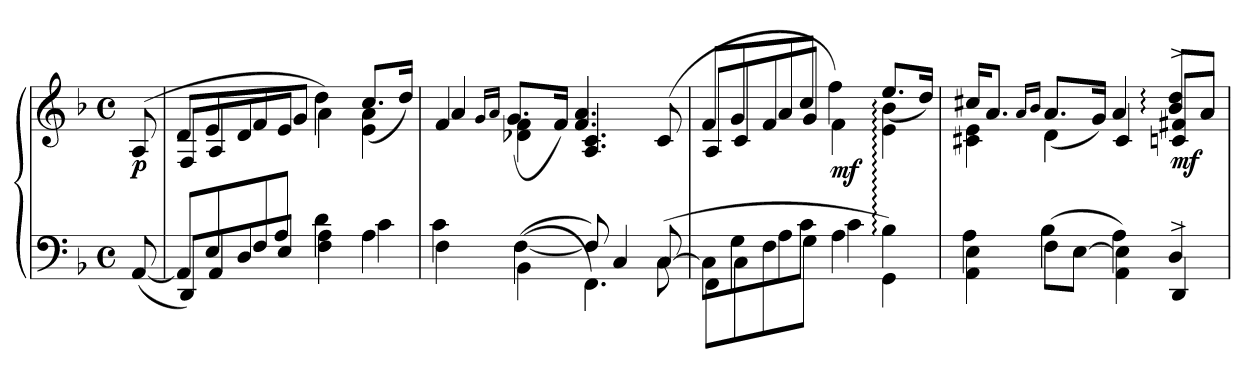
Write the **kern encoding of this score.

**kern	**kern	**dynam
*part1	*part1	*part1
*staff2	*staff1	*staff1/2
*clefF4	*clefG2	*
*k[b-]	*k[b-]	*
*M4/4	*M4/4	*
*met(c)	*met(c)	*
=	=	=
!	!	!LO:DY:b
(<[8AA/	(<8A/	p
=1	=1	=1
*^	*^	*
8DD/L)	8AA/L]	8F/L	8d/L	.
8AA/	8E/	8A/	8e/	.
8D/	8F/	8d/	8f/	.
8E/J	8A/J	8e/J	8g/J	.
4F\ 4A\	4d\	4a\)	4dd\	.
4A\	4c\	4e\ 4a\	(>8.cc/L	.
.	.	.	16dd/Jk)	.
=2	=2	=2	=2	=2
4F\	4c\	4f/	4a/	.
.	.	.	16qqg/LL	.
.	.	.	16qqa/JJ	.
(<4BB-\	(>[4F\	4d-X\ 4f\	(>8.g/L	.
.	.	.	16f/Jk)	.
4.FF\)	8F/])	4.A/ 4.c/	4.f/ 4.a/	.
.	4C/	.	.	.
(<[8C\	8C/	(>8c/	8ryy	.
=3	=3	=3	=3	=3
8FF\L	8C\L]	8A/L	8f/L	.
8C\	8G\	8c/	8g/	.
8F\	8A\	8f/	8a/	.
8G\J	8c\J	8g/J	8cc/J	.
!	!	!	!	!LO:DY:b
!	!	!	!	!LO:DY:n=1:b
!	!	!	!	!LO:DY:n=2:b
4A\	4c\	4f\	4ff\)	[ mf ]
4GG\	4B-::\)	4e::\ 4b-::\	(>8.ee/L	.
.	.	.	16dd/Jk)	.
=4	=4	=4	=4	=4
4AA\ 4E\	4A\	4c#X\ 4e\	16cc#X/KL	.
.	.	.	8.a/J	.
.	.	.	16qqa/LL	.
.	.	.	16qqb-/JJ	.
(<8F\L	4B-\	4d\	(>8.a/L	.
[8E\J	.	.	.	.
.	.	.	16g/Jk)	.
4AA\ 4E]\)	4A\	4c#/	4a/	.
!	!	!	!	!LO:DY:b
4DD^/	4D/	8cn^/ 8f#X^/L	8b-:/ 8dd:/L	mf
.	.	8a/J	8a/J	.
*v	*v	*	*	*
*	*v	*v	*
=	=	=
*-	*-	*-
